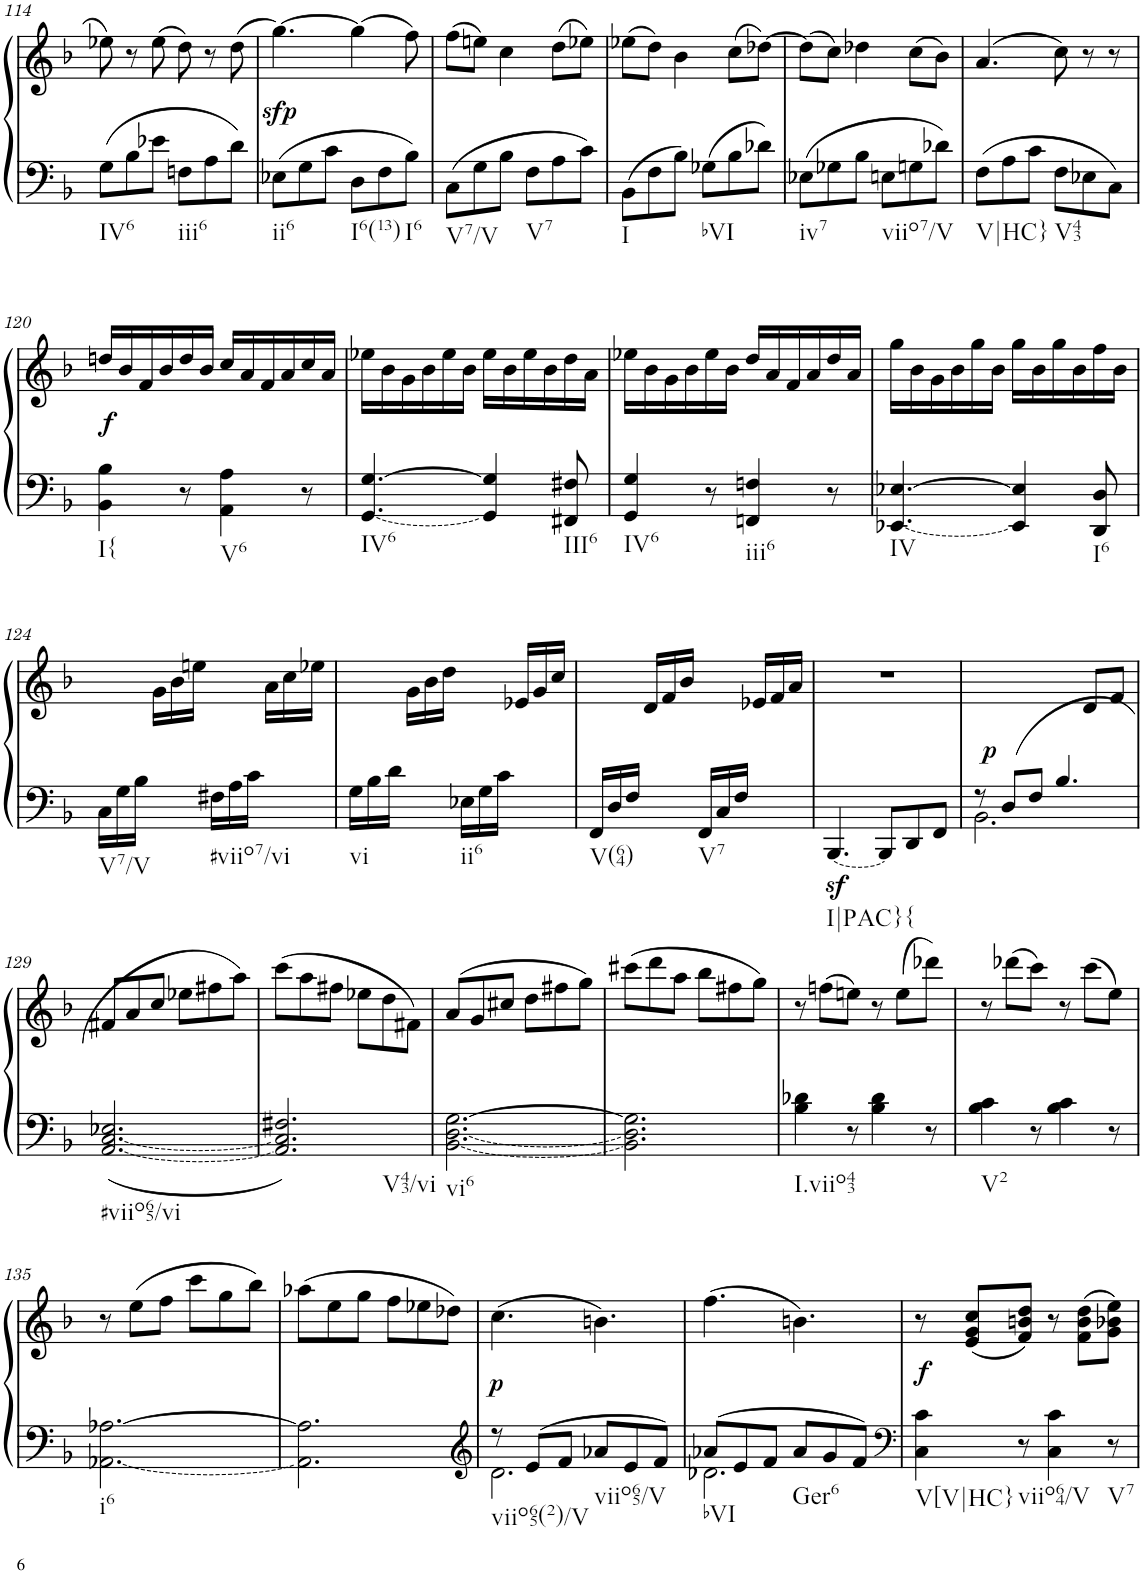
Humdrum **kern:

**kern	**kern	**dynam
*part1	*part1	*part1
*staff2	*staff1	*staff1/2
*I"Piano, Piano right	*	*
*I'Pno.	*	*
!!LO:PB:g=z
*clefF4	*clefG2	*
*k[b-]	*k[b-]	*
*M6/8	*M6/8	*
=114	=114	=114
!LO:TX:b:t=IV6	!	!
8G\L	8ee-X\	.
8B-\	8r	.
8e-X\J	(8ee-\	.
!LO:TX:b:t=iii6	!	!
8Fn\L	8dd\)	.
8A\	8r	.
8d\J	(8dd\	.
=115	=115	=115
!LO:TX:b:t=ii6	!	!
!	!	!LO:DY:b
8E-X\L	[4.gg\)	sfp
8G\	.	.
8c\J	.	.
!LO:TX:b:t=I6(13)	!	!
8D\L	(4gg\]	.
8F\	.	.
!LO:TX:b:t=I6	!	!
8B-\J	8ff\)	.
=116	=116	=116
!LO:TX:b:t=V7/V	!	!
8C\L	(8ff\L	.
8G\	8een\J)	.
8B-\J	4cc\	.
!LO:TX:b:t=V7	!	!
8F\L	.	.
8A\	(8dd\L	.
8c\J	8ee-X\J)	.
=117	=117	=117
!LO:TX:b:t=I	!	!
8BB-\L	(8ee-X\L	.
8F\	8dd\J)	.
8B-\J	4b-\	.
!LO:TX:b:t=bVI	!	!
8G-X\L	.	.
8B-\	(8cc\L	.
8d-X\J	[8dd-X\J)	.
=118	=118	=118
!LO:TX:b:t=iv7	!	!
8E-X\L	(8dd-\L]	.
8G-X\	8cc\J)	.
8B-\J	4dd-X\	.
!LO:TX:b:t=viio7/V	!	!
8En\L	.	.
8Gn\	(8cc\L	.
8d-X\J	8b-\J)	.
=119	=119	=119
!LO:TX:b:t=V|HC}	!	!
8F\L	(4.a/	.
8A\	.	.
8c\J	.	.
!LO:TX:b:t=V43	!	!
8F\L	8cc\)	.
8E-X\	8r	.
8C\J	8r	.
!!LO:LB:g=z
=120	=120	=120
!LO:TX:b:t=I{	!	!
!	!	!LO:DY:b
4BB-\ 4B-\	16ddn/LL	f
.	16b-/	.
.	16f/	.
.	16b-/	.
8r	16dd/	.
.	16b-/JJ	.
!LO:TX:b:t=V6	!	!
4AA\ 4A\	16cc/LL	.
.	16a/	.
.	16f/	.
.	16a/	.
8r	16cc/	.
.	16a/JJ	.
=121	=121	=121
!LO:TX:b:t=IV6	!	!
!LO:T:n=1:dash	!	!
[4.GG/ [4.G/	16ee-X\LL	.
.	16b-\	.
.	16g\	.
.	16b-\	.
.	16ee-\	.
.	16b-\JJ	.
4GG/] 4G/]	16ee-\LL	.
.	16b-\	.
.	16ee-\	.
.	16b-\	.
!LO:TX:b:t=III6	!	!
8FF#X/ 8F#X/	16dd\	.
.	16a\JJ	.
=122	=122	=122
!LO:TX:b:t=IV6	!	!
4GG/ 4G/	16ee-X\LL	.
.	16b-\	.
.	16g\	.
.	16b-\	.
8r	16ee-\	.
.	16b-\JJ	.
!LO:TX:b:t=iii6	!	!
4FFn/ 4Fn/	16dd/LL	.
.	16a/	.
.	16f/	.
.	16a/	.
8r	16dd/	.
.	16a/JJ	.
=123	=123	=123
!LO:TX:b:t=IV	!	!
!LO:T:n=1:dash	!	!
[4.EE-X/ [4.E-X/	16gg\LL	.
.	16b-\	.
.	16g\	.
.	16b-\	.
.	16gg\	.
.	16b-\JJ	.
4EE-/] 4E-/]	16gg\LL	.
.	16b-\	.
.	16gg\	.
.	16b-\	.
!LO:TX:b:t=I6	!	!
8DD/ 8D/	16ff\	.
.	16b-\JJ	.
!!LO:LB:g=z
=124	=124	=124
!LO:TX:b:t=V7/V	!	!
16C\LL	8ryy	.
16G\	.	.
16B-\JJ	16ryy	.
16ryy	16g\LL	.
8ryy	16b-\	.
.	16een\JJ	.
!LO:TX:b:t=#viio7/vi	!	!
16F#X\LL	8ryy	.
16A\	.	.
16c\JJ	16ryy	.
16ryy	16a\LL	.
8ryy	16cc\	.
.	16ee-X\JJ	.
=125	=125	=125
!LO:TX:b:t=vi	!	!
16G\LL	8ryy	.
16B-\	.	.
16d\JJ	16ryy	.
16ryy	16g\LL	.
8ryy	16b-\	.
.	16dd\JJ	.
!LO:TX:b:t=ii6	!	!
16E-X\LL	8ryy	.
16G\	.	.
16c\JJ	16ryy	.
16ryy	16e-X/LL	.
8ryy	16g/	.
.	16cc/JJ	.
=126	=126	=126
!LO:TX:b:t=V(64)	!	!
16FF/LL	8ryy	.
16D/	.	.
16F/JJ	16ryy	.
16ryy	16d/LL	.
8ryy	16f/	.
.	16b-/JJ	.
!LO:TX:b:t=V7	!	!
16FF/LL	8ryy	.
16C/	.	.
16F/JJ	16ryy	.
16ryy	16e-X/LL	.
8ryy	16f/	.
.	16a/JJ	.
=127	=127	=127
!LO:TX:b:t=I|PAC}{	!	!
!LO:T:dash	!	!
[4.BBB-z</	2.r	.
8BBB-/L]	.	.
8DD/	.	.
8FF/J	.	.
=128	=128	=128
*^	*	*
!	!	!	!LO:DY:a=2
8r	2.BB-\	4.ryy	p
(8D/L	.	.	.
8F/J	.	.	.
4.B-/	.	8ryy	.
.	.	8d/L	.
.	.	8f/J	.
*v	*v	*	*
!!LO:LB:g=z
=129	=129	=129
!LO:TX:b:t=#viio65/vi	!	!
!LO:T:n=1:dash	!	!
!LO:T:n=2:dash	!	!
[2.AA/ [<2.C/ 2.E-X/	8f#X/L	.
.	8a/	.
.	8cc/J	.
.	8ee-X\L	.
.	8ff#X\	.
.	8aa\J)	.
=130	=130	=130
!LO:TX:b:t=V43/vi	!	!
2.AA/] 2.C/] 2.F#X/	(8ccc\L	.
.	8aa\	.
.	8ff#X\J	.
.	8ee-X\L	.
.	8dd\	.
.	8f#X\J)	.
=131	=131	=131
!LO:TX:b:t=vi6	!	!
!LO:T:n=1:dash	!	!
!LO:T:n=2:dash	!	!
[2.BB-\ [<2.D\ [2.G\	(8a/L	.
.	8g/	.
.	8cc#X/J	.
.	8dd\L	.
.	8ff#X\	.
.	8gg\J)	.
=132	=132	=132
2.BB-\] 2.D\] 2.G\]	(8ccc#X\L	.
.	8ddd\	.
.	8aa\J	.
.	8bb-\L	.
.	8ff#X\	.
.	8gg\J)	.
=133	=133	=133
!LO:TX:b:t=I.viio43	!	!
4B-\ 4d-X\	8r	.
.	(8ffn\L	.
8r	8een\J)	.
4B-\ 4d-\	8r	.
.	(8ee\L	.
8r	8ddd-X\J)	.
=134	=134	=134
!LO:TX:b:t=V2	!	!
4B-\ 4c\	8r	.
.	(8ddd-X\L	.
8r	8ccc\J)	.
4B-\ 4c\	8r	.
.	(8ccc\L	.
8r	8ee\J)	.
!!LO:LB:g=z
=135	=135	=135
!LO:TX:b:t=i6	!	!
!LO:T:n=1:dash	!	!
[2.AA-X\ [2.A-X\	8r	.
.	(8ee\L	.
.	8ff\J	.
.	8ccc\L	.
.	8gg\	.
.	8bb-\J)	.
=136	=136	=136
2.AA-\] 2.A-\]	(8aa-X\L	.
.	8ee\	.
.	8gg\J	.
.	8ff\L	.
.	8ee-X\	.
.	8dd-X\J)	.
=137	=137	=137
*clefG2	*	*
*^	*	*
!LO:TX:b:t=viio65(2)/V	!	!	!
!	!	!	!LO:DY:b
8r	2.d\	(4.cc\	p
8e/L	.	.	.
8f/J	.	.	.
!LO:TX:b:t=viio65/V	!	!	!
8a-X/L	.	4.bn\)	.
8e/	.	.	.
8f/J	.	.	.
=138	=138	=138	=138
!LO:TX:b:t=bVI	!	!	!
8a-X/L	2.d-X\	(4.ff\	.
8e/	.	.	.
8f/J	.	.	.
!LO:TX:b:t=Ger6	!	!	!
8a-/L	.	4.bn\)	.
8g/	.	.	.
8f/J	.	.	.
*v	*v	*	*
=139	=139	=139
*clefF4	*	*
!LO:TX:b:t=V[V|HC}	!	!
!	!	!LO:DY:b
4C\ 4c\	8r	f
.	(8e/ 8g/ 8cc/L	.
!LO:TX:b:t=viio64/V	!	!
8r	8f/ 8bn/ 8dd/J)	.
4C\ 4c\	8r	.
.	(8f\ 8b\ 8dd\L	.
!LO:TX:b:t=V7	!	!
8r	8g\ 8b-X\ 8ee\J)	.
=	=	=
*-	*-	*-
